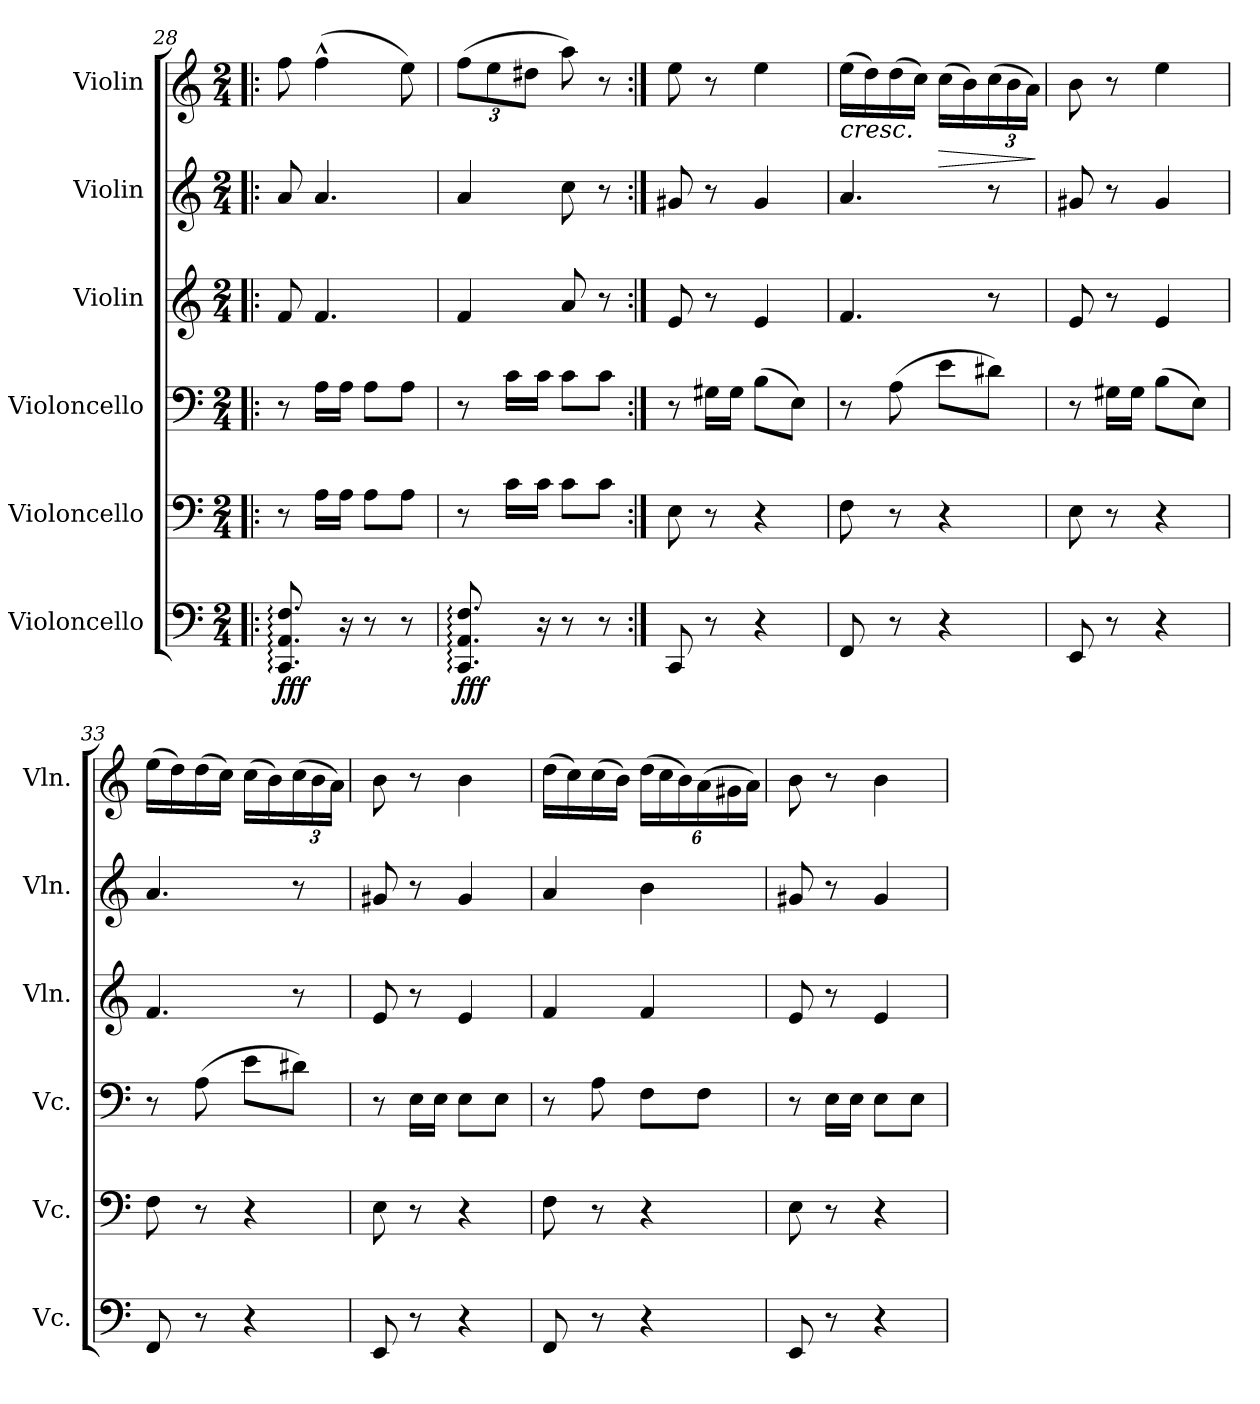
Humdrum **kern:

**kern	**dynam	**kern	**kern	**kern	**kern	**kern	**dynam
*part6	*part6	*part5	*part4	*part3	*part2	*part1	*part1
*staff6	*staff6	*staff5	*staff4	*staff3	*staff2	*staff1	*staff1
*I"Violoncello	*	*I"Violoncello	*I"Violoncello	*I"Violin	*I"Violin	*I"Violin	*
*I'Vc.	*	*I'Vc.	*I'Vc.	*I'Vln.	*I'Vln.	*I'Vln.	*
*clefF4	*	*clefF4	*clefF4	*clefG2	*clefG2	*clefG2	*
*k[]	*	*k[]	*k[]	*k[]	*k[]	*k[]	*
*M2/4	*	*M2/4	*M2/4	*M2/4	*M2/4	*M2/4	*
=28!|:	=28!|:	=28!|:	=28!|:	=28!|:	=28!|:	=28!|:	=28!|:
!	!LO:DY:b	!	!	!	!	!	!
8.CC/: 8.AA/: 8.F/:	fff	8r	8r	8f/	8a/	8ff\	.
.	.	16A\LL	16A\LL	4.f/	4.a/	(4ff^^\	.
16r	.	16A\JJ	16A\JJ	.	.	.	.
8r	.	8A\L	8A\L	.	.	.	.
8r	.	8A\J	8A\J	.	.	8ee\)	.
=29	=29	=29	=29	=29	=29	=29	=29
*	*	*	*	*	*	*Xbrackettup	*
!	!LO:DY:b	!	!	!	!	!	!
8.CC/: 8.AA/: 8.F/:	fff	8r	8r	4f/	4a/	(12ff\L	.
.	.	.	.	.	.	12ee\	.
.	.	16c\LL	16c\LL	.	.	.	.
.	.	.	.	.	.	12dd#X\J	.
16r	.	16c\JJ	16c\JJ	.	.	.	.
8r	.	8c\L	8c\L	8a/	8cc\	8aa\)	.
8r	.	8c\J	8c\J	8r	8r	8r	.
=30:|!	=30:|!	=30:|!	=30:|!	=30:|!	=30:|!	=30:|!	=30:|!
8CC/	.	8E\	8r	8e/	8g#X/	8ee\	.
8r	.	8r	16G#X\LL	8r	8r	8r	.
.	.	.	16G#\JJ	.	.	.	.
4r	.	4r	(8B\L	4e/	4g#/	4ee\	.
.	.	.	8E\J)	.	.	.	.
!!LO:PB:g=z
=31	=31	=31	=31	=31	=31	=31	=31
!	!	!	!	!	!	!	!LO:HP:b
8FF/	.	8F\	8r	4.f/	4.a/	(16ee\LL	<
.	.	.	.	.	.	16dd\)	.
8r	.	8r	(8A\	.	.	(16dd\	.
.	.	.	.	.	.	16cc\JJ)	.
!	!	!	!	!	!	!	!LO:HP:b
4r	.	4r	8e\L	.	.	(16cc\LL	>
.	.	.	.	.	.	16b\)	.
.	.	.	8d#X\J)	8r	8r	(24cc\	.
.	.	.	.	.	.	24b\	.
.	.	.	.	.	.	24a\JJ)	.
.	.	.	.	.	.	.	[ ]
=32	=32	=32	=32	=32	=32	=32	=32
8EE/	.	8E\	8r	8e/	8g#X/	8b\	.
8r	.	8r	16G#X\LL	8r	8r	8r	.
.	.	.	16G#\JJ	.	.	.	.
4r	.	4r	(8B\L	4e/	4g#/	4ee\	.
.	.	.	8E\J)	.	.	.	.
=33	=33	=33	=33	=33	=33	=33	=33
8FF/	.	8F\	8r	4.f/	4.a/	(16ee\LL	.
.	.	.	.	.	.	16dd\)	.
8r	.	8r	(8A\	.	.	(16dd\	.
.	.	.	.	.	.	16cc\JJ)	.
4r	.	4r	8e\L	.	.	(16cc\LL	.
.	.	.	.	.	.	16b\)	.
.	.	.	8d#X\J)	8r	8r	(24cc\	.
.	.	.	.	.	.	24b\	.
.	.	.	.	.	.	24a\JJ)	.
=34	=34	=34	=34	=34	=34	=34	=34
8EE/	.	8E\	8r	8e/	8g#X/	8b\	.
8r	.	8r	16E\LL	8r	8r	8r	.
.	.	.	16E\JJ	.	.	.	.
4r	.	4r	8E\L	4e/	4g#/	4b\	.
.	.	.	8E\J	.	.	.	.
=35	=35	=35	=35	=35	=35	=35	=35
8FF/	.	8F\	8r	4f/	4a/	(16dd\LL	.
.	.	.	.	.	.	16cc\)	.
8r	.	8r	8A\	.	.	(16cc\	.
.	.	.	.	.	.	16b\JJ)	.
4r	.	4r	8F\L	4f/	4b\	(24dd\LL	.
.	.	.	.	.	.	24cc\	.
.	.	.	.	.	.	24b\)	.
.	.	.	8F\J	.	.	(24a\	.
.	.	.	.	.	.	24g#X\	.
.	.	.	.	.	.	24a\JJ)	.
!!LO:LB:g=z
=36	=36	=36	=36	=36	=36	=36	=36
8EE/	.	8E\	8r	8e/	8g#X/	8b\	.
8r	.	8r	16E\LL	8r	8r	8r	.
.	.	.	16E\JJ	.	.	.	.
4r	.	4r	8E\L	4e/	4g#/	4b\	.
.	.	.	8E\J	.	.	.	.
=	=	=	=	=	=	=	=
*-	*-	*-	*-	*-	*-	*-	*-
